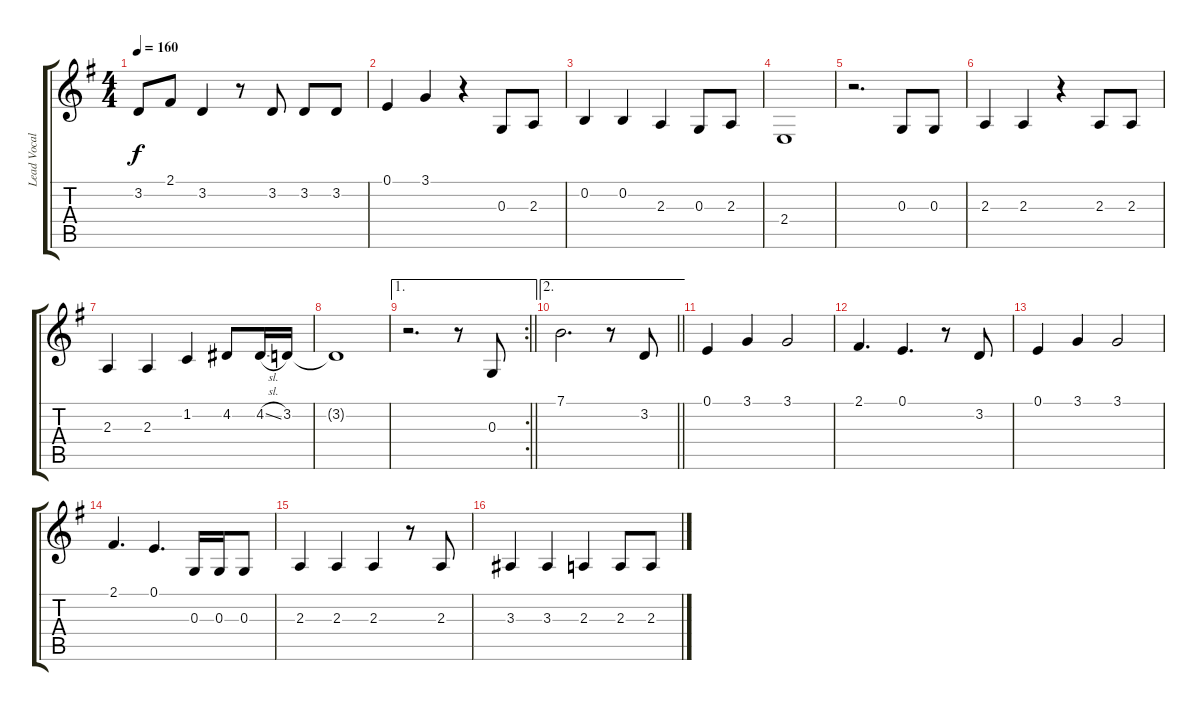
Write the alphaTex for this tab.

\track ("Lead Vocals" "Lead Vocal") {instrument clarinet}
\staff {score tabs}
\tuning (E4 B3 G3 D3 A2 E2) {hide}
\ts (4 4)
\tempo 160
\clef g2
\ks g
3.2.8{dy f} 2.1.8 3.2.4 r.8 3.2.8 3.2.8 3.2.8 |
0.1.4 3.1.4 r.4 0.3.8 2.3.8 |
0.2.4 0.2.4 2.3.4 0.3.8 2.3.8 |
2.4.1 |
r.2{d} 0.3.8 0.3.8 |
2.3.4 2.3.4 r.4 2.3.8 2.3.8 |
2.3.4 2.3.4 1.2.4 4.2.8 4.2{sl}.16 3.2.16 |
3.2{t}.1 |
\ae 1
\rc 2
\barLineRight lightlight
r.2{d} r.8 0.3.8 |
\ae 2
\barLineRight lightlight
7.1.2{d} r.8 3.2.8 |
0.1.4 3.1.4 3.1.2 |
2.1.4{d} 0.1.4{d} r.8 3.2.8 |
0.1.4 3.1.4 3.1.2 |
2.1.4{d} 0.1.4{d} 0.3.16 0.3.16 0.3.8 |
2.3.4 2.3.4 2.3.4 r.8 2.3.8 |
3.3.4 3.3.4 2.3.4 2.3.8 2.3.8
